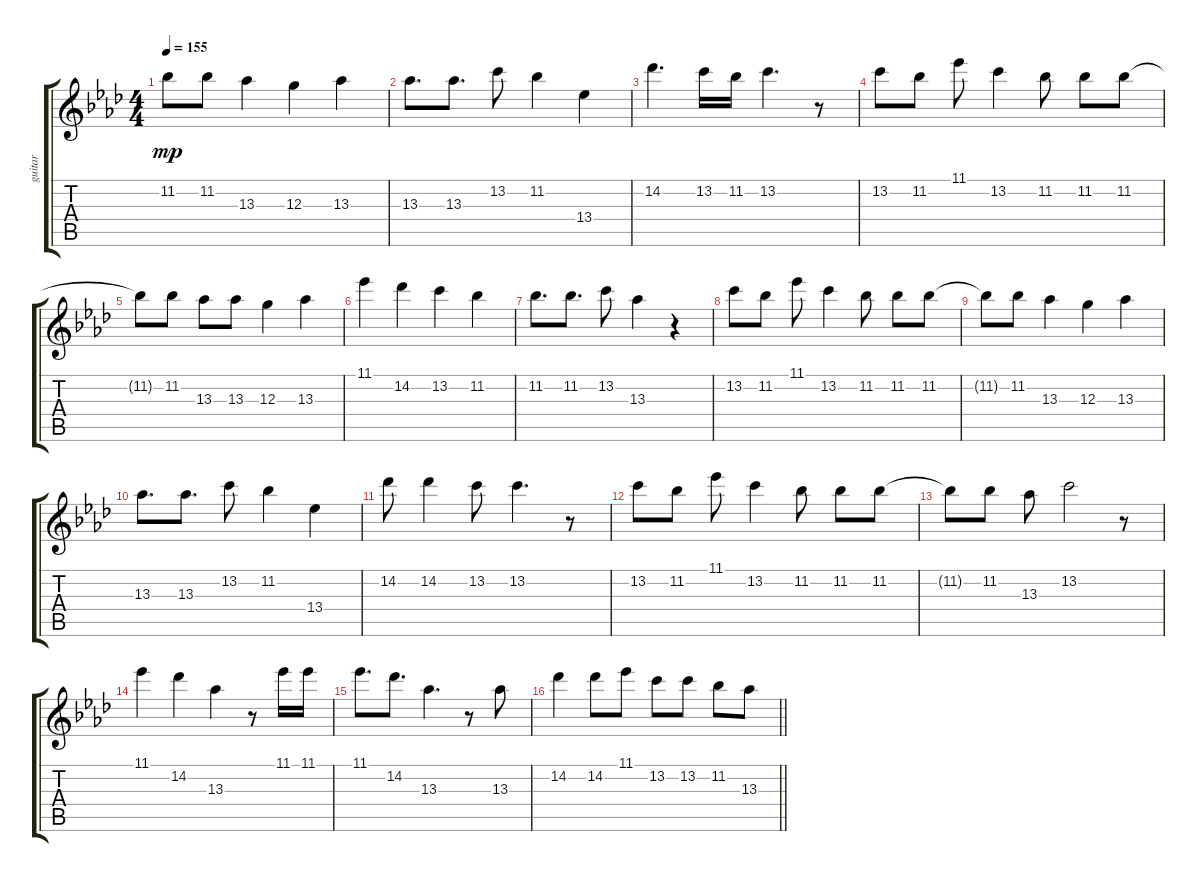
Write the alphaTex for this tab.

\track ("guitar" "guitar") {instrument overdrivenguitar}
\staff {score tabs}
\tuning (E4 B3 G3 D3 A2 E2) {hide}
\ts (4 4)
\tempo 155
\clef g2
\ks ab
11.2{t}.8{dy mp} 11.2.8 13.3.4 12.3.4 13.3.4 |
13.3.8{d} 13.3.8{d} 13.2.8 11.2.4 13.4.4 |
14.2.4{d} 13.2.16 11.2.16 13.2.4{d} r.8 |
13.2.8 11.2.8 11.1.8 13.2.4 11.2.8 11.2.8 11.2.8 |
11.2{t}.8 11.2.8 13.3.8 13.3.8 12.3.4 13.3.4 |
11.1.4 14.2.4 13.2.4 11.2.4 |
11.2.8{d} 11.2.8{d} 13.2.8 13.3.4 r.4 |
13.2.8 11.2.8 11.1.8 13.2.4 11.2.8 11.2.8 11.2.8 |
11.2{t}.8 11.2.8 13.3.4 12.3.4 13.3.4 |
13.3.8{d} 13.3.8{d} 13.2.8 11.2.4 13.4.4 |
14.2.8 14.2.4 13.2.8 13.2.4{d} r.8 |
13.2.8 11.2.8 11.1.8 13.2.4 11.2.8 11.2.8 11.2.8 |
11.2{t}.8 11.2.8 13.3.8 13.2.2 r.8 |
11.1.4 14.2.4 13.3.4 r.8 11.1.16 11.1.16 |
11.1.8{d} 14.2.8{d} 13.3.4{d} r.8 13.3.8 |
\barLineRight lightlight
14.2.4 14.2.8 11.1.8 13.2.8 13.2.8 11.2.8 13.3.8
